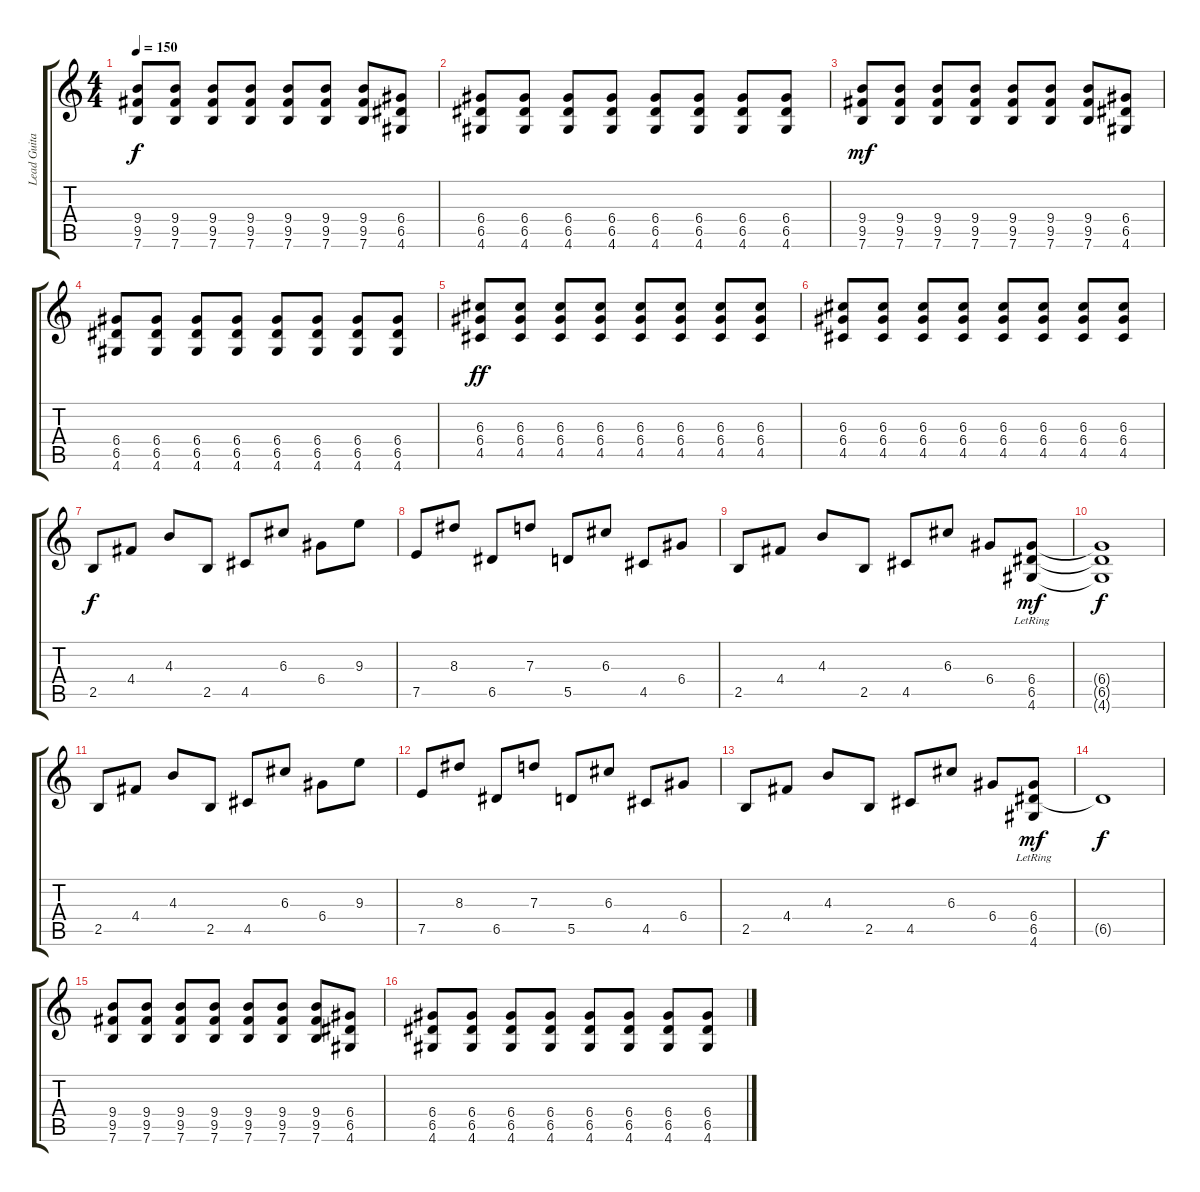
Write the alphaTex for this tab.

\track ("Lead Guitar" "Lead Guita") {instrument electricguitarjazz}
\staff {score tabs}
\tuning (E4 B3 G3 D3 A2 E2) {hide}
\ts (4 4)
\tempo 150
\clef g2
\ks c
(9.4 9.5 7.6).8{dy f} (9.4 9.5 7.6).8 (9.4 9.5 7.6).8 (9.4 9.5 7.6).8 (9.4 9.5 7.6).8 (9.4 9.5 7.6).8 (9.4 9.5 7.6).8 (6.4 6.5 4.6).8 |
(6.4 6.5 4.6).8 (6.4 6.5 4.6).8 (6.4 6.5 4.6).8 (6.4 6.5 4.6).8 (6.4 6.5 4.6).8 (6.4 6.5 4.6).8 (6.4 6.5 4.6).8 (6.4 6.5 4.6).8 |
(9.4 9.5 7.6).8{dy mf} (9.4 9.5 7.6).8 (9.4 9.5 7.6).8 (9.4 9.5 7.6).8 (9.4 9.5 7.6).8 (9.4 9.5 7.6).8 (9.4 9.5 7.6).8 (6.4 6.5 4.6).8 |
(6.4 6.5 4.6).8 (6.4 6.5 4.6).8 (6.4 6.5 4.6).8 (6.4 6.5 4.6).8 (6.4 6.5 4.6).8 (6.4 6.5 4.6).8 (6.4 6.5 4.6).8 (6.4 6.5 4.6).8 |
(6.3 6.4 4.5).8{dy ff} (6.3 6.4 4.5).8 (6.3 6.4 4.5).8 (6.3 6.4 4.5).8 (6.3 6.4 4.5).8 (6.3 6.4 4.5).8 (6.3 6.4 4.5).8 (6.3 6.4 4.5).8 |
(6.3 6.4 4.5).8 (6.3 6.4 4.5).8 (6.3 6.4 4.5).8 (6.3 6.4 4.5).8 (6.3 6.4 4.5).8 (6.3 6.4 4.5).8 (6.3 6.4 4.5).8 (6.3 6.4 4.5).8 |
2.5.8{dy f} 4.4.8 4.3.8 2.5.8 4.5.8 6.3.8 6.4.8 9.3.8 |
7.5.8 8.3.8 6.5.8 7.3.8 5.5.8 6.3.8 4.5.8 6.4.8 |
2.5.8 4.4.8 4.3.8 2.5.8 4.5.8 6.3.8 6.4.8 (6.4{lr} 6.5{lr} 4.6{lr}).8{dy mf} |
(6.4{t} 6.5{t} 4.6{t}).1{dy f} |
2.5.8 4.4.8 4.3.8 2.5.8 4.5.8 6.3.8 6.4.8 9.3.8 |
7.5.8 8.3.8 6.5.8 7.3.8 5.5.8 6.3.8 4.5.8 6.4.8 |
2.5.8 4.4.8 4.3.8 2.5.8 4.5.8 6.3.8 6.4.8 (6.4{lr} 6.5{lr} 4.6{lr}).8{dy mf} |
6.5{t}.1{dy f} |
(9.4 9.5 7.6).8 (9.4 9.5 7.6).8 (9.4 9.5 7.6).8 (9.4 9.5 7.6).8 (9.4 9.5 7.6).8 (9.4 9.5 7.6).8 (9.4 9.5 7.6).8 (6.4 6.5 4.6).8 |
(6.4 6.5 4.6).8 (6.4 6.5 4.6).8 (6.4 6.5 4.6).8 (6.4 6.5 4.6).8 (6.4 6.5 4.6).8 (6.4 6.5 4.6).8 (6.4 6.5 4.6).8 (6.4 6.5 4.6).8
